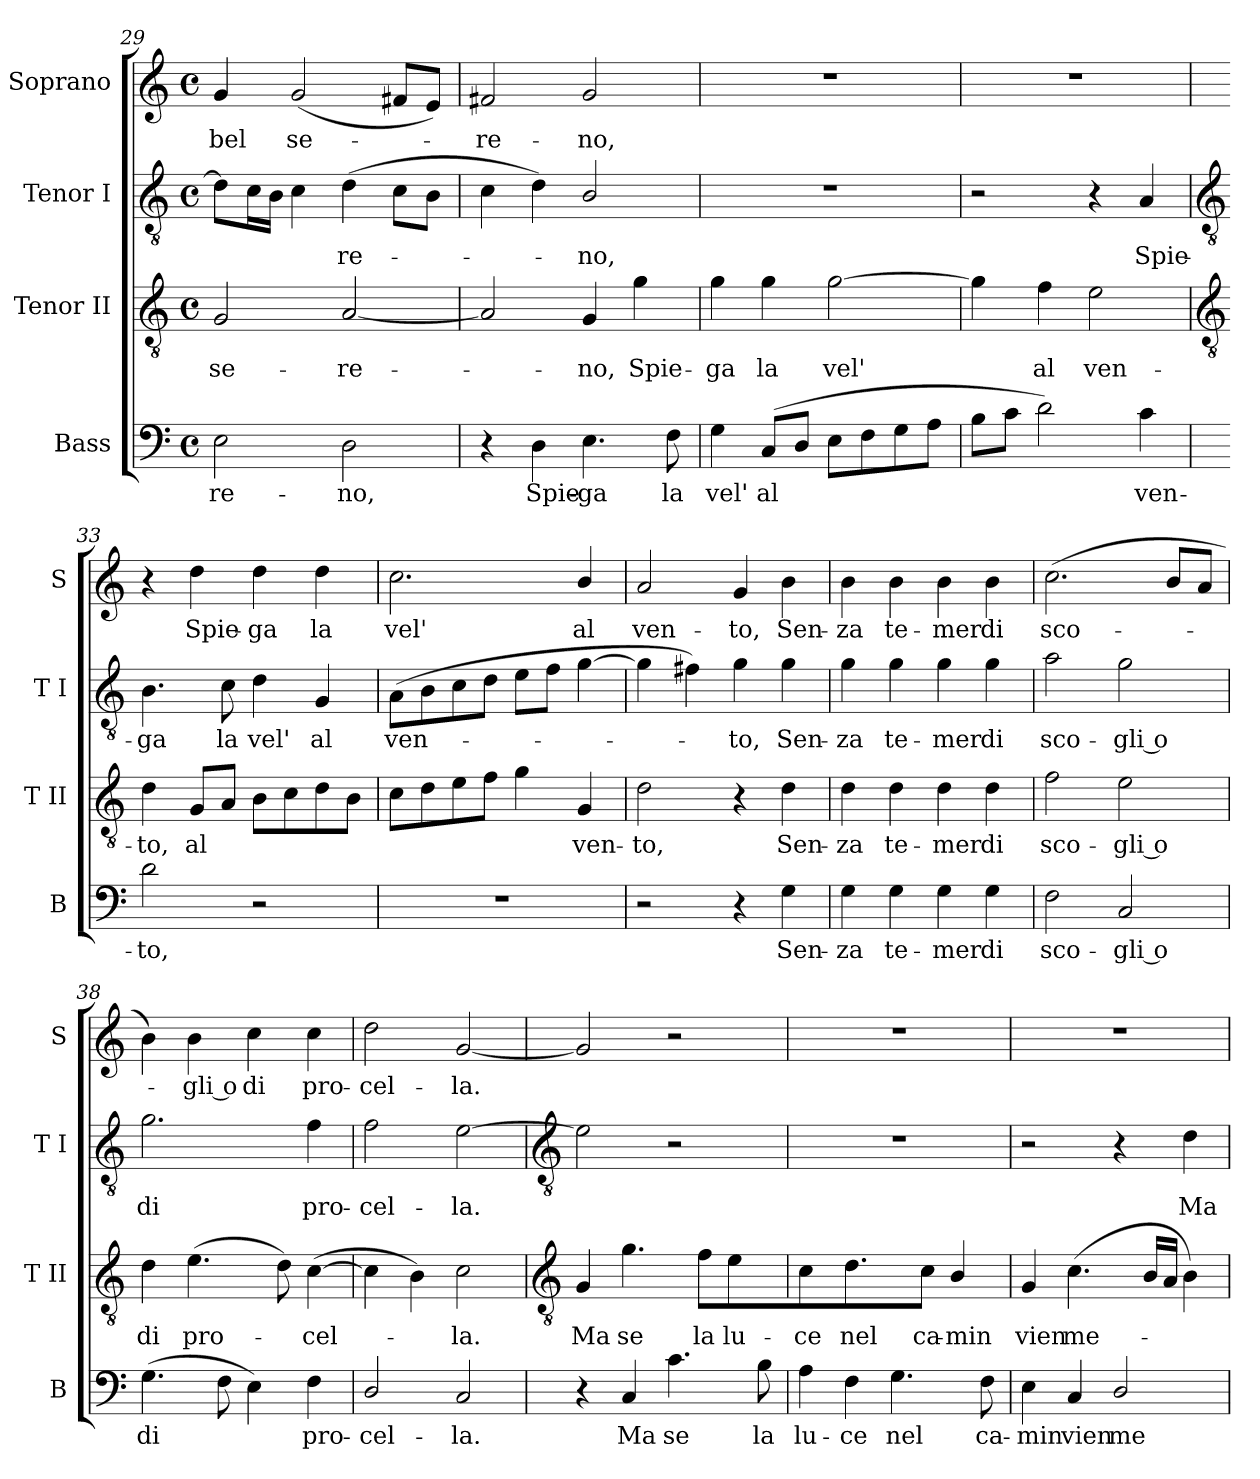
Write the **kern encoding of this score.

**kern	**text	**kern	**text	**kern	**text	**kern	**text
*part4	*part4	*part3	*part3	*part2	*part2	*part1	*part1
*staff4	*staff4	*staff3	*staff3	*staff2	*staff2	*staff1	*staff1
*I"Bass	*	*I"Tenor II	*	*I"Tenor I	*	*I"Soprano	*
*I'B	*	*I'T II	*	*I'T I	*	*I'S	*
*clefF4	*	*clefGv2	*	*clefGv2	*	*clefG2	*
*k[]	*	*k[]	*	*k[]	*	*k[]	*
*C:	*	*C:	*	*C:	*	*C:	*
*M4/4	*	*M4/4	*	*M4/4	*	*M4/4	*
*met(c)	*	*met(c)	*	*met(c)	*	*met(c)	*
=29	=29	=29	=29	=29	=29	=29	=29
!	!LO:LY:b	!	!LO:LY:b	!	!	!	!LO:LY:b
2E	-re-	2G	se-	8dL]	.	4g	bel
.	.	.	.	16cL	.	.	.
.	.	.	.	16BJJ	.	.	.
!	!	!	!	!	!	!	!LO:LY:b
.	.	.	.	4c	.	(<2g	se-
!	!LO:LY:b	!	!LO:LY:b	!	!LO:LY:b	!	!
2D	-no,	[2A	-re-	(>4d	re-	.	.
.	.	.	.	8cL	.	8f#XL	.
.	.	.	.	8BJ	.	8eJ)	.
=30	=30	=30	=30	=30	=30	=30	=30
!	!	!	!	!	!	!	!LO:LY:b
4r	.	2A]	.	4c	.	2f#X	re-
!	!LO:LY:b	!	!	!	!	!	!
4D	Spie-	.	.	4d)	.	.	.
!	!LO:LY:b	!	!LO:LY:b	!	!LO:LY:b	!	!LO:LY:b
4.E	-ga	4G	no,	2B/	no,	2g	-no,
!	!	!	!LO:LY:b	!	!	!	!
.	.	4g	Spie-	.	.	.	.
!	!LO:LY:b	!	!	!	!	!	!
8F	la	.	.	.	.	.	.
=31	=31	=31	=31	=31	=31	=31	=31
!	!LO:LY:b	!	!LO:LY:b	!	!	!	!
4G	vel'	4g	-ga	1r	.	1r	.
!	!LO:LY:b	!	!LO:LY:b	!	!	!	!
(>8CL	al	4g	la	.	.	.	.
8DJ	.	.	.	.	.	.	.
!	!	!	!LO:LY:b	!	!	!	!
8EL	.	[2g	vel'	.	.	.	.
8F	.	.	.	.	.	.	.
8G	.	.	.	.	.	.	.
8AJ	.	.	.	.	.	.	.
=32	=32	=32	=32	=32	=32	=32	=32
8BL	.	4g]	.	2r	.	1r	.
8cJ	.	.	.	.	.	.	.
!	!	!	!LO:LY:b	!	!	!	!
2d)	.	4f	al	.	.	.	.
!	!	!	!LO:LY:b	!	!	!	!
.	.	2e	ven-	4r	.	.	.
!	!LO:LY:b	!	!	!	!LO:LY:b	!	!
4c	ven-	.	.	4A	Spie-	.	.
!!LO:LB:g=z
=33	=33	=33	=33	=33	=33	=33	=33
*	*	*clefGv2	*	*clefGv2	*	*	*
!	!LO:LY:b	!	!LO:LY:b	!	!LO:LY:b	!	!
2d	-to,	4d	-to,	4.B	-ga	4r	.
!	!	!	!LO:LY:b	!	!	!	!LO:LY:b
.	.	8GL	al	.	.	4dd	Spie-
!	!	!	!	!	!LO:LY:b	!	!
.	.	8AJ	.	8c	la	.	.
!	!	!	!	!	!LO:LY:b	!	!LO:LY:b
2r	.	8BL	.	4d	vel'	4dd	-ga
.	.	8c	.	.	.	.	.
!	!	!	!	!	!LO:LY:b	!	!LO:LY:b
.	.	8d	.	4G	al	4dd	la
.	.	8BJ	.	.	.	.	.
=34	=34	=34	=34	=34	=34	=34	=34
!	!	!	!	!	!LO:LY:b	!	!LO:LY:b
1r	.	8cL	.	(>8AL	ven-	2.cc	vel'
.	.	8d	.	8B	.	.	.
.	.	8e	.	8c	.	.	.
.	.	8fJ	.	8dJ	.	.	.
.	.	4g	.	8eL	.	.	.
.	.	.	.	8fJ	.	.	.
!	!	!	!LO:LY:b	!	!	!	!LO:LY:b
.	.	4G	ven-	[4g	.	4b/	al
=35	=35	=35	=35	=35	=35	=35	=35
!	!	!	!LO:LY:b	!	!	!	!LO:LY:b
2r	.	2d	-to,	4g]	.	2a	ven-
.	.	.	.	4f#X)	.	.	.
!	!	!	!	!	!LO:LY:b	!	!LO:LY:b
4r	.	4r	.	4g	to,	4g	-to,
!	!LO:LY:b	!	!LO:LY:b	!	!LO:LY:b	!	!LO:LY:b
4G	Sen-	4d	Sen-	4g	Sen-	4b	Sen-
=36	=36	=36	=36	=36	=36	=36	=36
!	!LO:LY:b	!	!LO:LY:b	!	!LO:LY:b	!	!LO:LY:b
4G	-za	4d	-za	4g	-za	4b	-za
!	!LO:LY:b	!	!LO:LY:b	!	!LO:LY:b	!	!LO:LY:b
4G	te-	4d	te-	4g	te-	4b	te-
!	!LO:LY:b	!	!LO:LY:b	!	!LO:LY:b	!	!LO:LY:b
4G	-mer	4d	-mer	4g	-mer	4b	-mer
!	!LO:LY:b	!	!LO:LY:b	!	!LO:LY:b	!	!LO:LY:b
4G	di	4d	di	4g	di	4b	di
=37	=37	=37	=37	=37	=37	=37	=37
!	!LO:LY:b	!	!LO:LY:b	!	!LO:LY:b	!	!LO:LY:b
2F	sco-	2f	sco-	2a	sco-	(>2.cc	sco-
!	!LO:LY:b	!	!LO:LY:b	!	!LO:LY:b	!	!
2C	-gli o	2e	-gli o	2g	-gli o	.	.
.	.	.	.	.	.	8bL	.
.	.	.	.	.	.	8aJ	.
=38	=38	=38	=38	=38	=38	=38	=38
!	!LO:LY:b	!	!LO:LY:b	!	!LO:LY:b	!	!
(>4.G	di	4d	di	2.g	di	4b)	.
!	!	!	!LO:LY:b	!	!	!	!LO:LY:b
.	.	(>4.e	pro-	.	.	4b	gli o
8F	.	.	.	.	.	.	.
!	!	!	!	!	!	!	!LO:LY:b
4E)	.	.	.	.	.	4cc	di
.	.	8d)	.	.	.	.	.
!	!LO:LY:b	!	!LO:LY:b	!	!LO:LY:b	!	!LO:LY:b
4F	pro-	(>[4c	cel-	4f	pro-	4cc	pro-
=39	=39	=39	=39	=39	=39	=39	=39
!	!LO:LY:b	!	!	!	!LO:LY:b	!	!LO:LY:b
2D/	-cel-	4c]	.	2f	-cel-	2dd	-cel-
.	.	4B)	.	.	.	.	.
!	!LO:LY:b	!	!LO:LY:b	!	!LO:LY:b	!	!LO:LY:b
2C	-la.	2c	la.	[2e	-la.	[2g	-la.
!!LO:LB:g=z
=40	=40	=40	=40	=40	=40	=40	=40
*	*	*clefGv2	*	*clefGv2	*	*	*
!	!	!	!LO:LY:b	!	!	!	!
4r	.	4G	Ma	2e]	.	2g]	.
!	!LO:LY:b	!	!LO:LY:b	!	!	!	!
4C	Ma	4.g	se	.	.	.	.
!	!LO:LY:b	!	!	!	!	!	!
4.c	se	.	.	2r	.	2r	.
!	!	!	!LO:LY:b	!	!	!	!
.	.	8fL	la	.	.	.	.
!	!	!	!LO:LY:b	!	!	!	!
.	.	4e	lu-	.	.	.	.
!	!LO:LY:b	!	!	!	!	!	!
8B	la	.	.	.	.	.	.
=41	=41	=41	=41	=41	=41	=41	=41
!	!LO:LY:b	!	!LO:LY:b	!	!	!	!
4A	lu-	4c	-ce	1r	.	1r	.
!	!LO:LY:b	!	!LO:LY:b	!	!	!	!
4F	-ce	4.d	nel	.	.	.	.
!	!LO:LY:b	!	!	!	!	!	!
4.G	nel	.	.	.	.	.	.
!	!	!	!LO:LY:b	!	!	!	!
.	.	8cJ	ca-	.	.	.	.
!	!	!	!LO:LY:b	!	!	!	!
.	.	4B/	-min	.	.	.	.
!	!LO:LY:b	!	!	!	!	!	!
8F	ca-	.	.	.	.	.	.
=42	=42	=42	=42	=42	=42	=42	=42
!	!LO:LY:b	!	!LO:LY:b	!	!	!	!
4E	-min	4G	vien	2r	.	1r	.
!	!LO:LY:b	!	!LO:LY:b	!	!	!	!
4C	vien	(>4.c	me-	.	.	.	.
!	!LO:LY:b	!	!	!	!	!	!
2D/	me-	.	.	4r	.	.	.
.	.	16BLL	.	.	.	.	.
.	.	16AJJ	.	.	.	.	.
!	!	!	!	!	!LO:LY:b	!	!
.	.	4B)	.	4d	Ma	.	.
=	=	=	=	=	=	=	=
*-	*-	*-	*-	*-	*-	*-	*-
